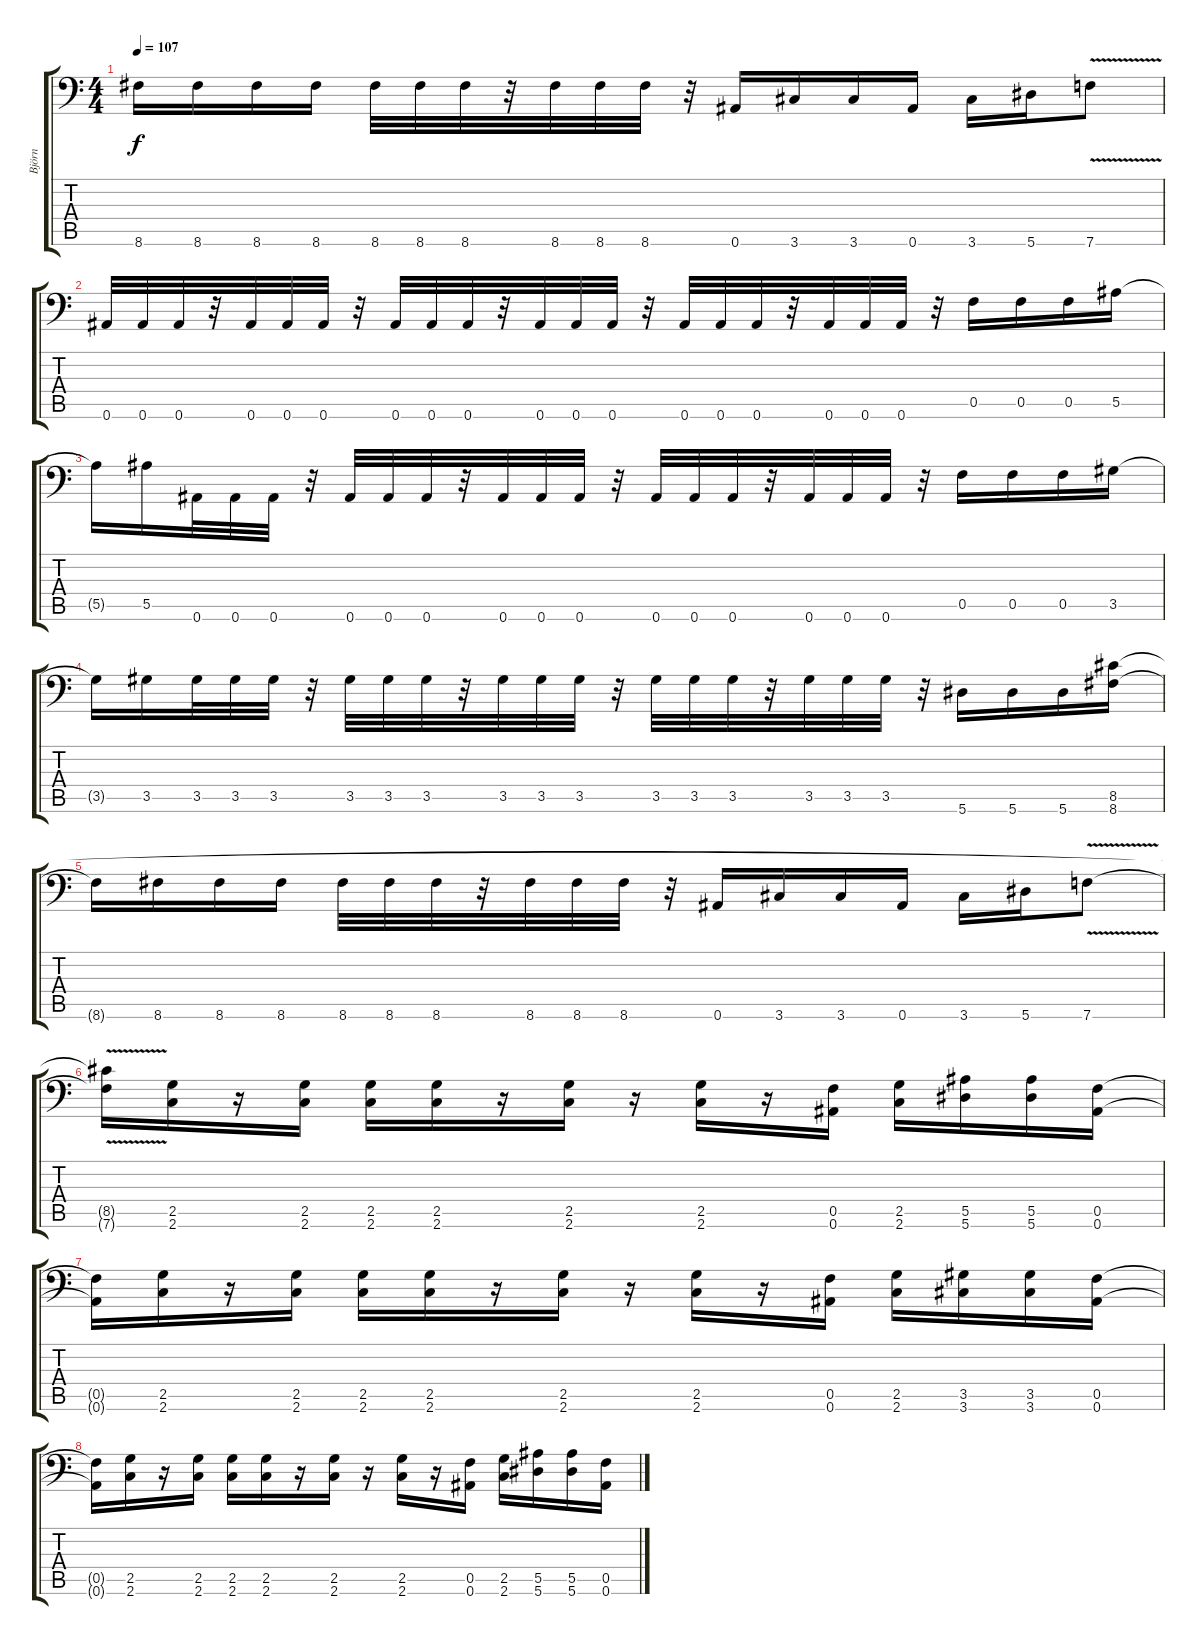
\track ("Björn" "Björn") {instrument distortionguitar}
\staff {score tabs}
\tuning (C4 G3 Eb3 Bb2 F2 Bb1) {hide}
\ts (4 4)
\tempo 107
\clef f4
\ks c
8.6{t}.16{dy f} 8.6.16 8.6.16 8.6.16 8.6.32 8.6.32 8.6.32 r.32 8.6.32 8.6.32 8.6.32 r.32 0.6.16 3.6.16 3.6.16 0.6.16 3.6.16 5.6.16 7.6{v}.8 |
0.6.32 0.6.32 0.6.32 r.32 0.6.32 0.6.32 0.6.32 r.32 0.6.32 0.6.32 0.6.32 r.32 0.6.32 0.6.32 0.6.32 r.32 0.6.32 0.6.32 0.6.32 r.32 0.6.32 0.6.32 0.6.32 r.32 0.5.16 0.5.16 0.5.16 5.5.16 |
5.5{t}.16 5.5.16 0.6.32 0.6.32 0.6.32 r.32 0.6.32 0.6.32 0.6.32 r.32 0.6.32 0.6.32 0.6.32 r.32 0.6.32 0.6.32 0.6.32 r.32 0.6.32 0.6.32 0.6.32 r.32 0.5.16 0.5.16 0.5.16 3.5.16 |
3.5{t}.16 3.5.16 3.5.32 3.5.32 3.5.32 r.32 3.5.32 3.5.32 3.5.32 r.32 3.5.32 3.5.32 3.5.32 r.32 3.5.32 3.5.32 3.5.32 r.32 3.5.32 3.5.32 3.5.32 r.32 5.6.16 5.6.16 5.6.16 (8.5 8.6).16 |
8.6{t}.16 8.6.16 8.6.16 8.6.16 8.6.32 8.6.32 8.6.32 r.32 8.6.32 8.6.32 8.6.32 r.32 0.6.16 3.6.16 3.6.16 0.6.16 3.6.16 5.6.16 7.6{v}.8 |
(8.5{t} 7.6{t}).16 (2.5 2.6).16 r.16 (2.5 2.6).16 (2.5 2.6).16 (2.5 2.6).16 r.16 (2.5 2.6).16 r.16 (2.5 2.6).16 r.16 (0.5 0.6).16 (2.5 2.6).16 (5.5 5.6).16 (5.5 5.6).16 (0.5 0.6).16 |
(0.5{t} 0.6{t}).16 (2.5 2.6).16 r.16 (2.5 2.6).16 (2.5 2.6).16 (2.5 2.6).16 r.16 (2.5 2.6).16 r.16 (2.5 2.6).16 r.16 (0.5 0.6).16 (2.5 2.6).16 (3.5 3.6).16 (3.5 3.6).16 (0.5 0.6).16 |
(0.5{t} 0.6{t}).16 (2.5 2.6).16 r.16 (2.5 2.6).16 (2.5 2.6).16 (2.5 2.6).16 r.16 (2.5 2.6).16 r.16 (2.5 2.6).16 r.16 (0.5 0.6).16 (2.5 2.6).16 (5.5 5.6).16 (5.5 5.6).16 (0.5 0.6).16
